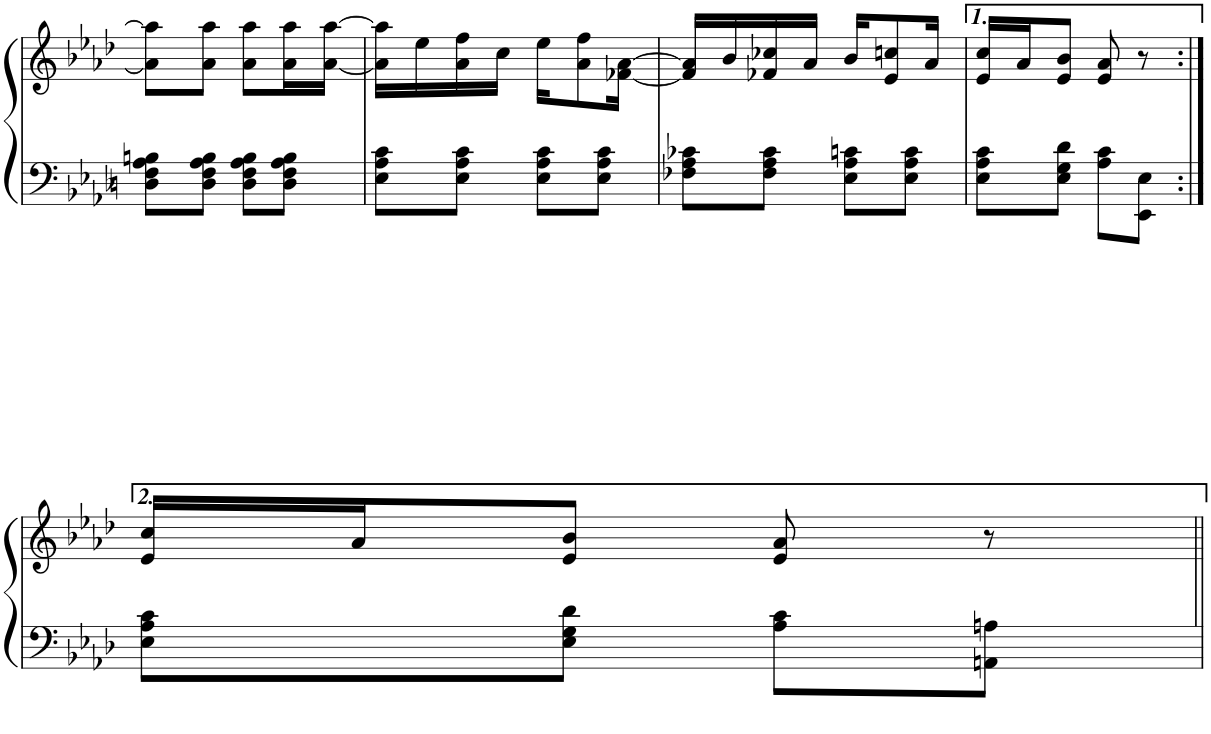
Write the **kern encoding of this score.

**kern	**kern
*part1	*part1
*staff2	*staff1
*I"Piano	*
*I'Pno	*
!!LO:PB:g=z
*clefF4	*clefG2
*k[b-e-a-d-]	*k[b-e-a-d-]
*M2/4	*M2/4
=14	=14
8Dn\ 8F\ 8A-\ 8Bn\L	8a-\] 8aa-\]L
8D\ 8F\ 8A-\ 8B\J	8a-\ 8aa-\J
8D\ 8F\ 8A-\ 8B\L	8a-\ 8aa-\L
8D\ 8F\ 8A-\ 8B\J	16a-\ 16aa-\L
.	[16a-\ [16aa-\JJ
=15	=15
8E-\ 8A-\ 8c\L	16a-\] 16aa-\]LL
.	16ee-\
8E-\ 8A-\ 8c\J	16a-\ 16ff\
.	16cc\JJ
8E-\ 8A-\ 8c\L	16ee-\KL
.	8a-\ 8ff\
8E-\ 8A-\ 8c\J	.
.	[16f-X\ [16a-\Jk
=16	=16
8F-X\ 8A-\ 8c-X\L	16f-/] 16a-/]LL
.	16b-/
8F-\ 8A-\ 8c-\J	16f-X/ 16cc-X/
.	16a-/JJ
8E-\ 8A-\ 8cn\L	16b-/KL
.	8e-/ 8ccn/
8E-\ 8A-\ 8c\J	.
.	16a-/Jk
=17	=17
8E-\ 8A-\ 8c\L	16e-/ 16cc/LL
.	16a-/J
8E-\ 8G\ 8d-\J	8e-/ 8b-/J
8A-\ 8c\L	8e-/ 8a-/
8EE-\ 8E-\J	8r
!!LO:LB:g=z
=18:|!	=18:|!
8E-\ 8A-\ 8c\L	16e-/ 16cc/LL
.	16a-/J
8E-\ 8G\ 8d-\J	8e-/ 8b-/J
8A-\ 8c\L	8e-/ 8a-/
8AAn\ 8An\J	8r
=||	=||
*-	*-
